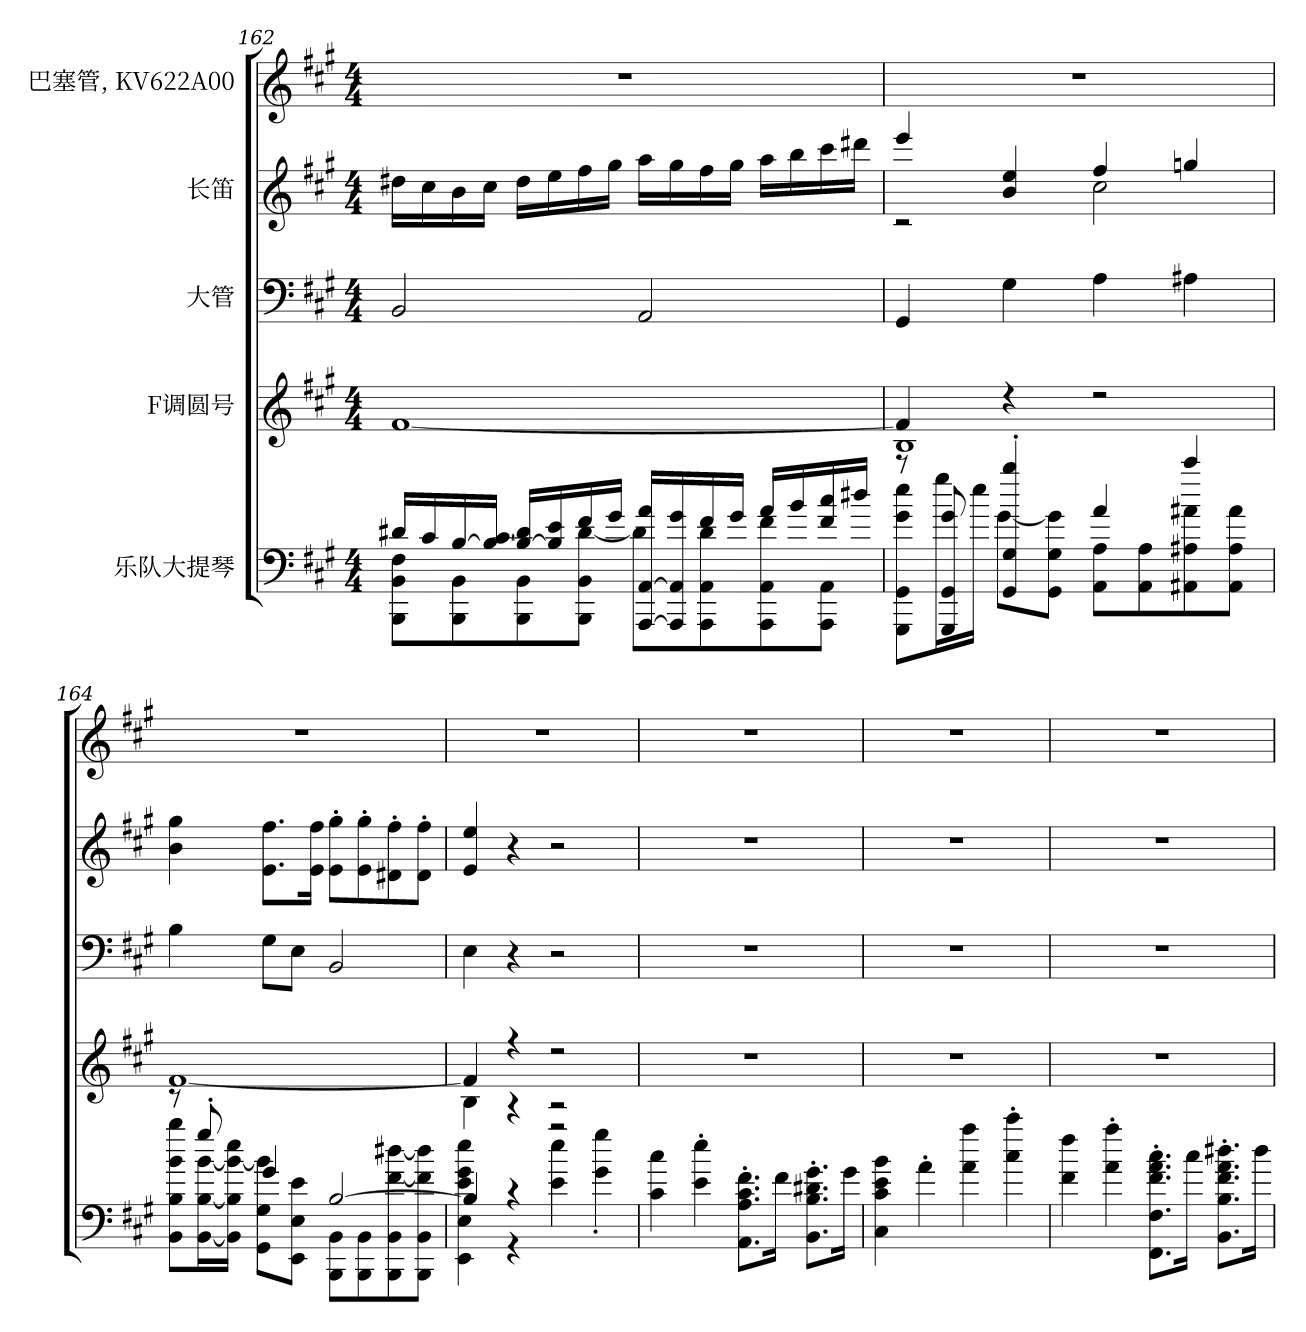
**kern	**kern	**kern	**kern	**kern
*part5	*part4	*part3	*part2	*part1
*staff5	*staff4	*staff3	*staff2	*staff1
*I"乐队大提琴	*I"F调圆号	*I"大管	*I"长笛	*I"巴塞管, KV622A00
!!LO:LB:g=z
*clefF4	*clefG2	*clefF4	*clefG2	*clefG2
*	*ITrd4c7	*	*	*ITrd4c7
*k[f#c#g#]	*k[f#c#]	*k[f#c#g#]	*k[f#c#g#]	*k[f#c#]
*M4/4	*M4/4	*M4/4	*M4/4	*M4/4
=162	=162	=162	=162	=162
*^	*	*	*	*
16d#X/LL	8BBB\ 8BB\ 8F#\L	[1B	2BB/	16dd#X\LL	1r
16c#/	.	.	.	16cc#\	.
[16B/	8BBB\ 8BB\	.	.	16b\	.
16B/_ 16c#/JJ	.	.	.	16cc#\JJ	.
16B/_ 16d#/LL	8BBB\ 8BB\	.	.	16dd#\LL	.
16B/] 16e/	.	.	.	16ee\	.
16f#/	8BBB\ 8BB\ [8d#\J	.	.	16ff#\	.
16g#/JJ	.	.	.	16gg#\JJ	.
[16AAA/ [16AA/ 16a/LL	8d#\L]	.	2AA/	16aa\LL	.
16AAA/] 16AA/] 16g#/	.	.	.	16gg#\	.
16f#/	8AAA\ 8AA\ 8d#\	.	.	16ff#\	.
16g#/JJ	.	.	.	16gg#\JJ	.
16a/LL	8AAA\ 8AA\ 8f#\	.	.	16aa\LL	.
16b/	.	.	.	16bb\	.
16f#/ 16cc#/	8AAA\ 8AA\J	.	.	16ccc#\	.
16dd#X/JJ	.	.	.	16ddd#X\JJ	.
=163	=163	=163	=163	=163	=163
*	*	*^	*	*^	*
8r	8GGG#\ 8GG#\ 8g#\ 8ee\L	4B/]	1E	4GG#/	4eee/	2r	1r
8GGG#/ 8GG#/ 8g#/	16gg#\L	.	.	.	.	.	.
.	16ee\JJ	.	.	.	.	.	.
4GG#/' 4G#/' 4bb/'	[8g#\L	4r	.	4G#\	4b/ 4ee/	.	.
.	8GG#\ 8G#\ 8g#\]J	.	.	.	.	.	.
4a/	8AA\ 8A\L	2r	.	4A\	4ff#/	2cc#\	.
.	8AA\ 8A\	.	.	.	.	.	.
4ccc#/	8AA#X\ 8A#X\ 8a#X\	.	.	4A#X\	4ggn/	.	.
.	8AA#\ 8A#\ 8a#\J	.	.	.	.	.	.
*	*	*v	*v	*	*v	*v	*
!!LO:PB:g=z
=164	=164	=164	=164	=164	=164
8r	8BB\ 8B\ 8b\ 8bb\L	[1B	4B\	4b\ 4gg#\	1r
8gg#'/	[16BB\ [16B\ [16b\L	.	.	.	.
.	16BB\] 16B\] 16b\_ 16ee\JJ	.	.	.	.
4g#/	8GG#\ 8G#\ 8b\]L	.	8G#\L	8.e\ 8.ff#\L	.
.	8EE\ 8E\ 8e\J	.	8E\J	.	.
.	.	.	.	16e\ 16ff#\Jk	.
[2B/	8BBB\ 8BB\L	.	2BB/	8e\' 8gg#\'L	.
.	8BBB\ 8BB\	.	.	8e\' 8gg#\'	.
.	8BBB\ 8BB\ [8f#\ [8dd#X\	.	.	8d#X\' 8ff#\'	.
.	8BBB\ 8BB\ 8f#\] 8dd#\]J	.	.	8d#\' 8ff#\'J	.
=165	=165	=165	=165	=165	=165
*	*	*^	*	*	*
4B/]	4EE\ 4E\ 4e\ 4g#\ 4ee\	4B/]	4E\	4E\	4e/ 4ee/	1r
4r	4r	4r	4r	4r	4r	.
2r	4e\ 4ee\	2r	2r	2r	2r	.
.	4g#\' 4gg#\'	.	.	.	.	.
*v	*v	*	*	*	*	*
*	*v	*v	*	*	*
=166	=166	=166	=166	=166
4c#\ 4cc#\	1r	1r	1r	1r
4e\' 4ee\'	.	.	.	.
8.AA\' 8.A\' 8.c#\' 8.f#\'L	.	.	.	.
16f#\Jk	.	.	.	.
8.BB\' 8.B\' 8.d#X\' 8.g#\'L	.	.	.	.
16g#\Jk	.	.	.	.
=167	=167	=167	=167	=167
4C#\ 4c#\ 4e\ 4b\	1r	1r	1r	1r
4a'\	.	.	.	.
4a\ 4aa\	.	.	.	.
4cc#\' 4ccc#\'	.	.	.	.
!!LO:LB:g=z
=168	=168	=168	=168	=168
4f#\ 4ff#\	1r	1r	1r	1r
4a\' 4aa\'	.	.	.	.
8.FF#\' 8.F#\' 8.f#\' 8.a\' 8.cc#\'L	.	.	.	.
16cc#\Jk	.	.	.	.
8.BB\' 8.B\' 8.f#\' 8.a\' 8.dd#X\'L	.	.	.	.
16dd#\Jk	.	.	.	.
=	=	=	=	=
*-	*-	*-	*-	*-
